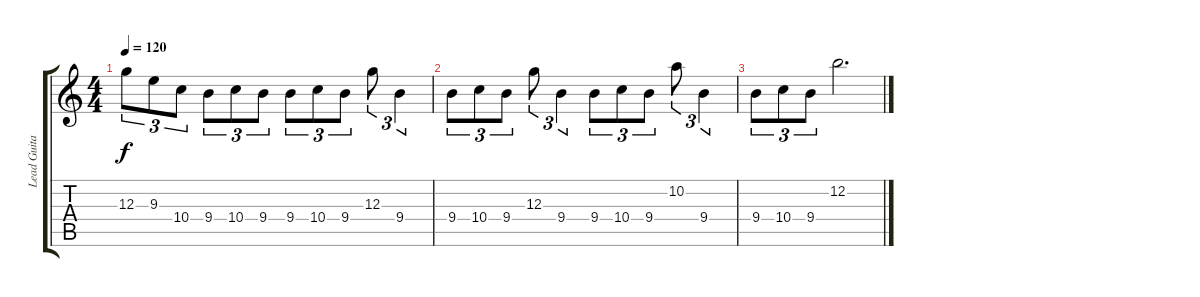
\track ("Lead Guitar" "Lead Guita") {instrument distortionguitar}
\staff {score tabs}
\tuning (E4 B3 G3 D3 A2 E2) {hide}
\ts (4 4)
\tempo 120
\clef g2
\ks c
12.3.8{tu (3 2) dy f} 9.3.8{tu (3 2)} 10.4.8{tu (3 2)} 9.4.8{tu (3 2)} 10.4.8{tu (3 2)} 9.4.8{tu (3 2)} 9.4.8{tu (3 2)} 10.4.8{tu (3 2)} 9.4.8{tu (3 2)} 12.3.8{tu (3 2)} 9.4.4{tu (3 2)} |
9.4.8{tu (3 2)} 10.4.8{tu (3 2)} 9.4.8{tu (3 2)} 12.3.8{tu (3 2)} 9.4.4{tu (3 2)} 9.4.8{tu (3 2)} 10.4.8{tu (3 2)} 9.4.8{tu (3 2)} 10.2.8{tu (3 2)} 9.4.4{tu (3 2)} |
9.4.8{tu (3 2)} 10.4.8{tu (3 2)} 9.4.8{tu (3 2)} 12.2.2{d}
